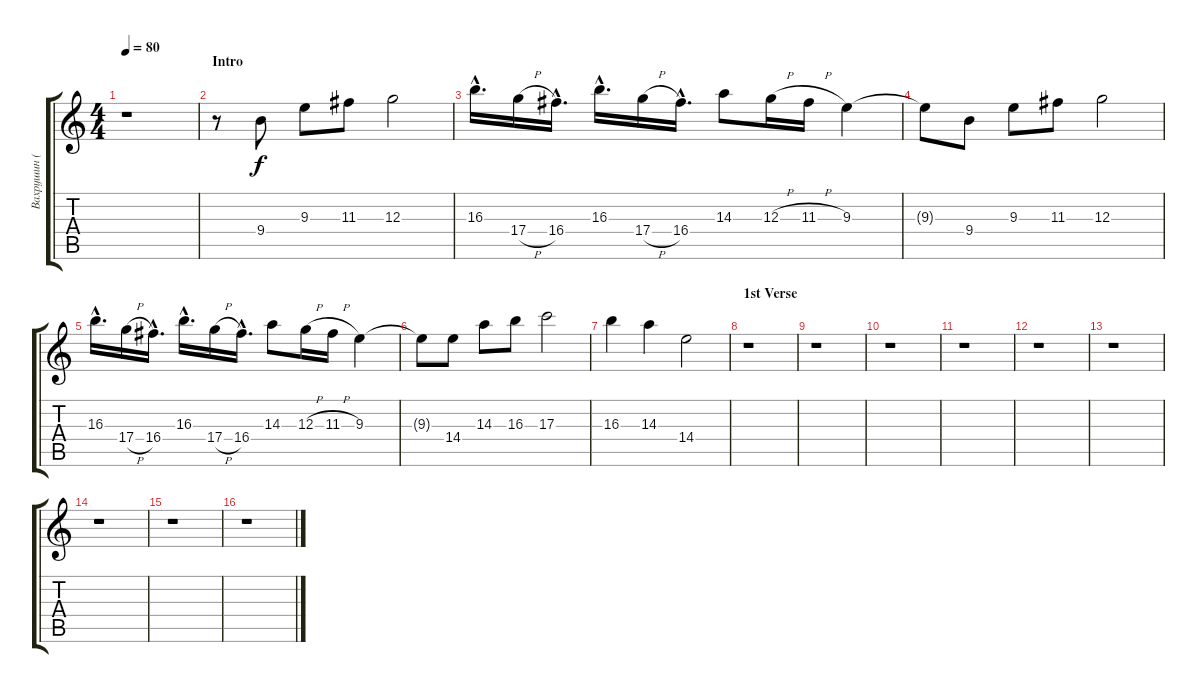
\track ("Вахрушин (Соло)" "Вахрушин (") {instrument overdrivenguitar}
\staff {score tabs}
\tuning (E4 B3 G3 D3 A2 E2) {hide}
\ts (4 4)
\tempo 80
\clef g2
\ks c
r.1{dy f instrument overdrivenguitar} |
\section ("" "Intro")
r.8 9.4.8 9.3.8 11.3.8 12.3.2 |
16.3{hac}.16{d} 17.4{h}.16 16.4{hac}.16{d} 16.3{hac}.16{d} 17.4{h}.16 16.4{hac}.16{d} 14.3.8 12.3{h}.16 11.3{h}.16 9.3.4 |
9.3{t}.8 9.4.8 9.3.8 11.3.8 12.3.2 |
16.3{hac}.16{d} 17.4{h}.16 16.4{hac}.16{d} 16.3{hac}.16{d} 17.4{h}.16 16.4{hac}.16{d} 14.3.8 12.3{h}.16 11.3{h}.16 9.3.4 |
9.3{t}.8 14.4.8 14.3.8 16.3.8 17.3.2 |
16.3.4 14.3.4 14.4.2 |
\section ("" "1st Verse")
r.1 |
r.1 |
r.1 |
r.1 |
r.1 |
r.1 |
r.1 |
r.1 |
r.1
